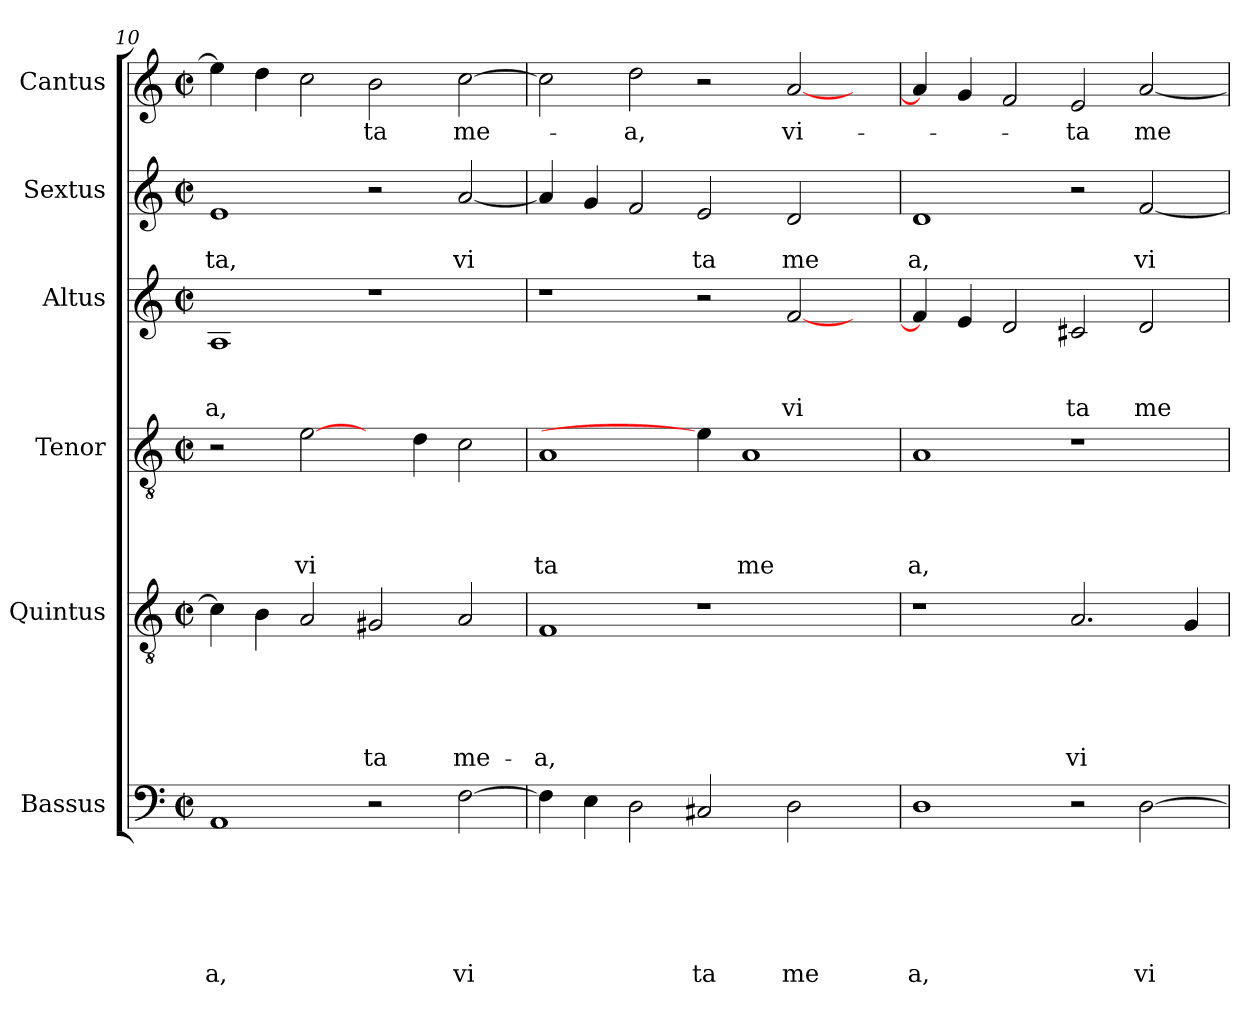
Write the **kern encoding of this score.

**kern	**text	**text	**text	**text	**text	**text	**kern	**text	**text	**text	**text	**text	**kern	**text	**text	**text	**text	**kern	**text	**text	**text	**kern	**text	**text	**kern	**text
*part6	*part6	*part6	*part6	*part6	*part6	*part6	*part5	*part5	*part5	*part5	*part5	*part5	*part4	*part4	*part4	*part4	*part4	*part3	*part3	*part3	*part3	*part2	*part2	*part2	*part1	*part1
*staff6	*staff6	*staff6	*staff6	*staff6	*staff6	*staff6	*staff5	*staff5	*staff5	*staff5	*staff5	*staff5	*staff4	*staff4	*staff4	*staff4	*staff4	*staff3	*staff3	*staff3	*staff3	*staff2	*staff2	*staff2	*staff1	*staff1
*I"Bassus	*	*	*	*	*	*	*I"Quintus	*	*	*	*	*	*I"Tenor	*	*	*	*	*I"Altus	*	*	*	*I"Sextus	*	*	*I"Cantus	*
*clefF4	*	*	*	*	*	*	*clefGv2	*	*	*	*	*	*clefGv2	*	*	*	*	*clefG2	*	*	*	*clefG2	*	*	*clefG2	*
*k[]	*	*	*	*	*	*	*k[]	*	*	*	*	*	*k[]	*	*	*	*	*k[]	*	*	*	*k[]	*	*	*k[]	*
*C:	*	*	*	*	*	*	*C:	*	*	*	*	*	*C:	*	*	*	*	*C:	*	*	*	*C:	*	*	*C:	*
*M2/2	*	*	*	*	*	*	*M2/2	*	*	*	*	*	*M2/2	*	*	*	*	*M2/2	*	*	*	*M2/2	*	*	*M2/2	*
*met(c|)	*	*	*	*	*	*	*met(c|)	*	*	*	*	*	*met(c|)	*	*	*	*	*met(c|)	*	*	*	*met(c|)	*	*	*met(c|)	*
=10	=10	=10	=10	=10	=10	=10	=10	=10	=10	=10	=10	=10	=10	=10	=10	=10	=10	=10	=10	=10	=10	=10	=10	=10	=10	=10
!	!	!	!	!	!	!LO:LY:b	!	!	!	!	!	!	!	!	!	!	!	!	!	!	!LO:LY:b	!	!	!LO:LY:b	!	!
1AA	.	.	.	.	.	a,	4c\]	.	.	.	.	.	2r	.	.	.	.	1A	.	.	a,	1e	.	ta,	4ee\]	.
.	.	.	.	.	.	.	4B\	.	.	.	.	.	.	.	.	.	.	.	.	.	.	.	.	.	4dd\	.
!	!	!	!	!	!	!	!	!	!	!	!	!	!	!	!	!	!LO:LY:b	!	!	!	!	!	!	!	!	!
.	.	.	.	.	.	.	2A/	.	.	.	.	.	[2e\	.	.	.	vi	.	.	.	.	.	.	.	2cc\	.
!	!	!	!	!	!	!	!	!	!	!	!	!LO:LY:b	!	!	!	!	!	!	!	!	!	!	!	!	!	!LO:LY:b
2r	.	.	.	.	.	.	2G#X/	.	.	.	.	-ta	4ryy	.	.	.	.	1r	.	.	.	2r	.	.	2b\	-ta
.	.	.	.	.	.	.	.	.	.	.	.	.	4d\	.	.	.	.	.	.	.	.	.	.	.	.	.
!	!	!	!	!	!	!LO:LY:b	!	!	!	!	!	!LO:LY:b	!	!	!	!	!	!	!	!	!	!	!	!LO:LY:b	!	!LO:LY:b
[>2F\	.	.	.	.	.	vi	2A/	.	.	.	.	me-	2c\	.	.	.	.	.	.	.	.	[<2a/	.	vi	[>2cc\	me-
=11	=11	=11	=11	=11	=11	=11	=11	=11	=11	=11	=11	=11	=11	=11	=11	=11	=11	=11	=11	=11	=11	=11	=11	=11	=11	=11
!	!	!	!	!	!	!	!	!	!	!	!	!LO:LY:b	!	!	!	!	!LO:LY:b	!	!	!	!	!	!	!	!	!
4F\]	.	.	.	.	.	.	1F	.	.	.	.	-a,	1A	.	.	.	ta	1r	.	.	.	4a/]	.	.	2cc\]	.
4E\	.	.	.	.	.	.	.	.	.	.	.	.	.	.	.	.	.	.	.	.	.	4g/	.	.	.	.
!	!	!	!	!	!	!	!	!	!	!	!	!	!	!	!	!	!	!	!	!	!	!	!	!	!	!LO:LY:b
2D\	.	.	.	.	.	.	.	.	.	.	.	.	.	.	.	.	.	.	.	.	.	2f/	.	.	2dd\	-a,
!	!	!	!	!	!	!LO:LY:b	!	!	!	!	!	!	!	!	!	!	!	!	!	!	!	!	!	!LO:LY:b	!	!
2C#X/	.	.	.	.	.	ta	1r	.	.	.	.	.	4e\]	.	.	.	.	2r	.	.	.	2e/	.	ta	2r	.
!	!	!	!	!	!	!	!	!	!	!	!	!	!	!	!	!	!LO:LY:b	!	!	!	!	!	!	!	!	!
.	.	.	.	.	.	.	.	.	.	.	.	.	1A	.	.	.	me	.	.	.	.	.	.	.	.	.
!	!	!	!	!	!	!LO:LY:b	!	!	!	!	!	!	!	!	!	!	!	!	!	!	!LO:LY:b	!	!	!LO:LY:b	!	!LO:LY:b
2D\	.	.	.	.	.	me	.	.	.	.	.	.	.	.	.	.	.	[<2f/	.	.	vi	2d/	.	me	[<2a/	vi-
4ryy	.	.	.	.	.	.	4ryy	.	.	.	.	.	.	.	.	.	.	4ryy	.	.	.	4ryy	.	.	4ryy	.
!!LO:PB:g=z
=12	=12	=12	=12	=12	=12	=12	=12	=12	=12	=12	=12	=12	=12	=12	=12	=12	=12	=12	=12	=12	=12	=12	=12	=12	=12	=12
!	!	!	!	!	!	!LO:LY:b	!	!	!	!	!	!	!	!	!	!	!LO:LY:b	!	!	!	!	!	!	!LO:LY:b	!	!
1D	.	.	.	.	.	a,	1r	.	.	.	.	.	1A	.	.	.	a,	4f/]	.	.	.	1d	.	a,	4a/]	.
.	.	.	.	.	.	.	.	.	.	.	.	.	.	.	.	.	.	4e/	.	.	.	.	.	.	4g/	.
.	.	.	.	.	.	.	.	.	.	.	.	.	.	.	.	.	.	2d/	.	.	.	.	.	.	2f/	.
!	!	!	!	!	!	!	!	!	!	!	!	!LO:LY:b	!	!	!	!	!	!	!	!	!LO:LY:b	!	!	!	!	!LO:LY:b
2r	.	.	.	.	.	.	2.A/	.	.	.	.	vi	1r	.	.	.	.	2c#X/	.	.	ta	2r	.	.	2e/	-ta
!	!	!	!	!	!	!LO:LY:b	!	!	!	!	!	!	!	!	!	!	!	!	!	!	!LO:LY:b	!	!	!LO:LY:b	!	!LO:LY:b
[>2D\	.	.	.	.	.	vi-	.	.	.	.	.	.	.	.	.	.	.	2d/	.	.	me	[<2f/	.	vi	[<2a/	me-
.	.	.	.	.	.	.	4G/	.	.	.	.	.	.	.	.	.	.	.	.	.	.	.	.	.	.	.
=	=	=	=	=	=	=	=	=	=	=	=	=	=	=	=	=	=	=	=	=	=	=	=	=	=	=
*-	*-	*-	*-	*-	*-	*-	*-	*-	*-	*-	*-	*-	*-	*-	*-	*-	*-	*-	*-	*-	*-	*-	*-	*-	*-	*-
